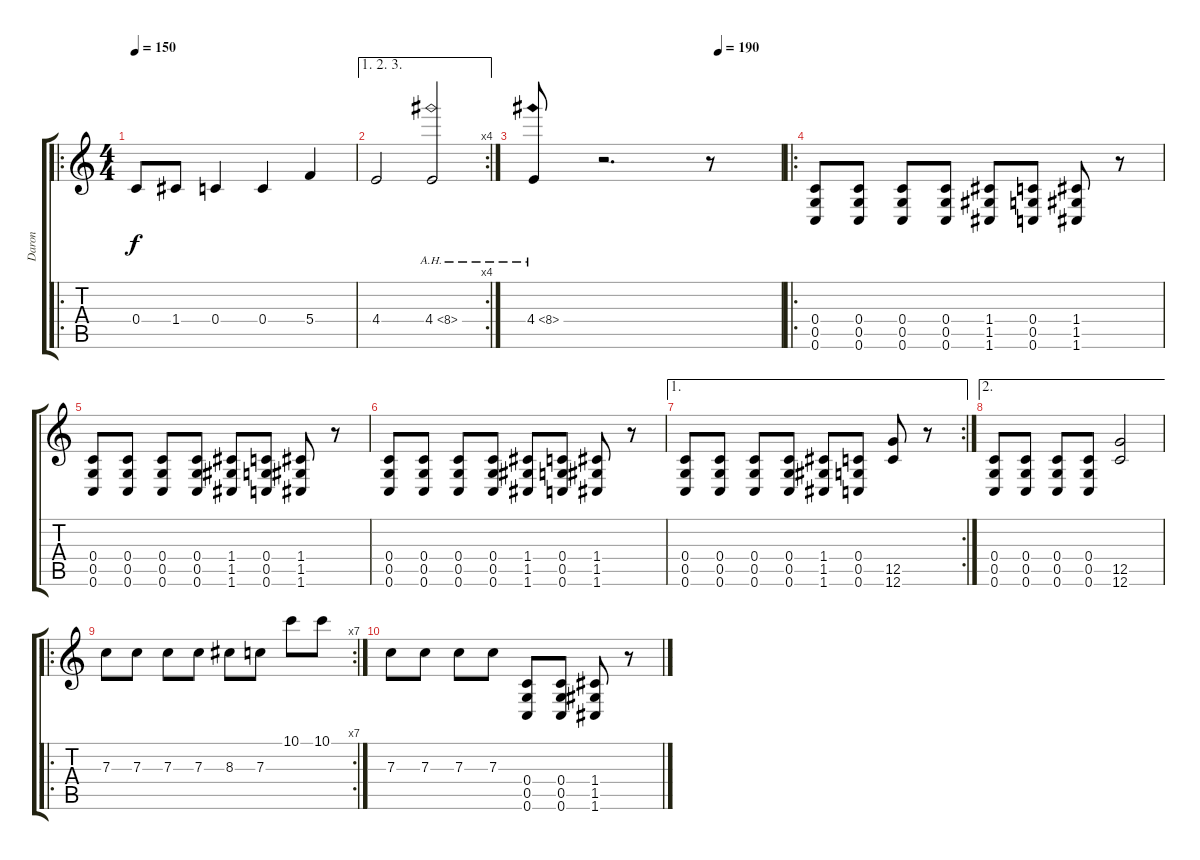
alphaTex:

\track ("Daron" "Daron") {instrument distortionguitar}
\staff {score tabs}
\tuning (D4 A3 F3 C3 G2 C2) {hide}
\ro
\ts (4 4)
\tempo 150
\clef g2
\ks c
0.4.8{dy f} 1.4.8 0.4.4 0.4.4 5.4.4 |
\ae (1 2 3)
\rc 4
4.4.2 4.4{ah 4}.2 |
\tempo (190 0.75)
4.4{ah 4}.8 r.2{d} r.8 |
\ro
(0.4 0.5 0.6).8 (0.4 0.5 0.6).8 (0.4 0.5 0.6).8 (0.4 0.5 0.6).8 (1.4 1.5 1.6).8 (0.4 0.5 0.6).8 (1.4 1.5 1.6).8 r.8 |
(0.4 0.5 0.6).8 (0.4 0.5 0.6).8 (0.4 0.5 0.6).8 (0.4 0.5 0.6).8 (1.4 1.5 1.6).8 (0.4 0.5 0.6).8 (1.4 1.5 1.6).8 r.8 |
(0.4 0.5 0.6).8 (0.4 0.5 0.6).8 (0.4 0.5 0.6).8 (0.4 0.5 0.6).8 (1.4 1.5 1.6).8 (0.4 0.5 0.6).8 (1.4 1.5 1.6).8 r.8 |
\ae 1
\rc 2
(0.4 0.5 0.6).8 (0.4 0.5 0.6).8 (0.4 0.5 0.6).8 (0.4 0.5 0.6).8 (1.4 1.5 1.6).8 (0.4 0.5 0.6).8 (12.5 12.6).8 r.8 |
\ae 2
(0.4 0.5 0.6).8 (0.4 0.5 0.6).8 (0.4 0.5 0.6).8 (0.4 0.5 0.6).8 (12.5 12.6).2 |
\ro
\rc 7
7.3.8 7.3.8 7.3.8 7.3.8 8.3.8 7.3.8 10.1.8 10.1.8 |
7.3.8 7.3.8 7.3.8 7.3.8 (0.4 0.5 0.6).8 (0.4 0.5 0.6).8 (1.4 1.5 1.6).8 r.8
